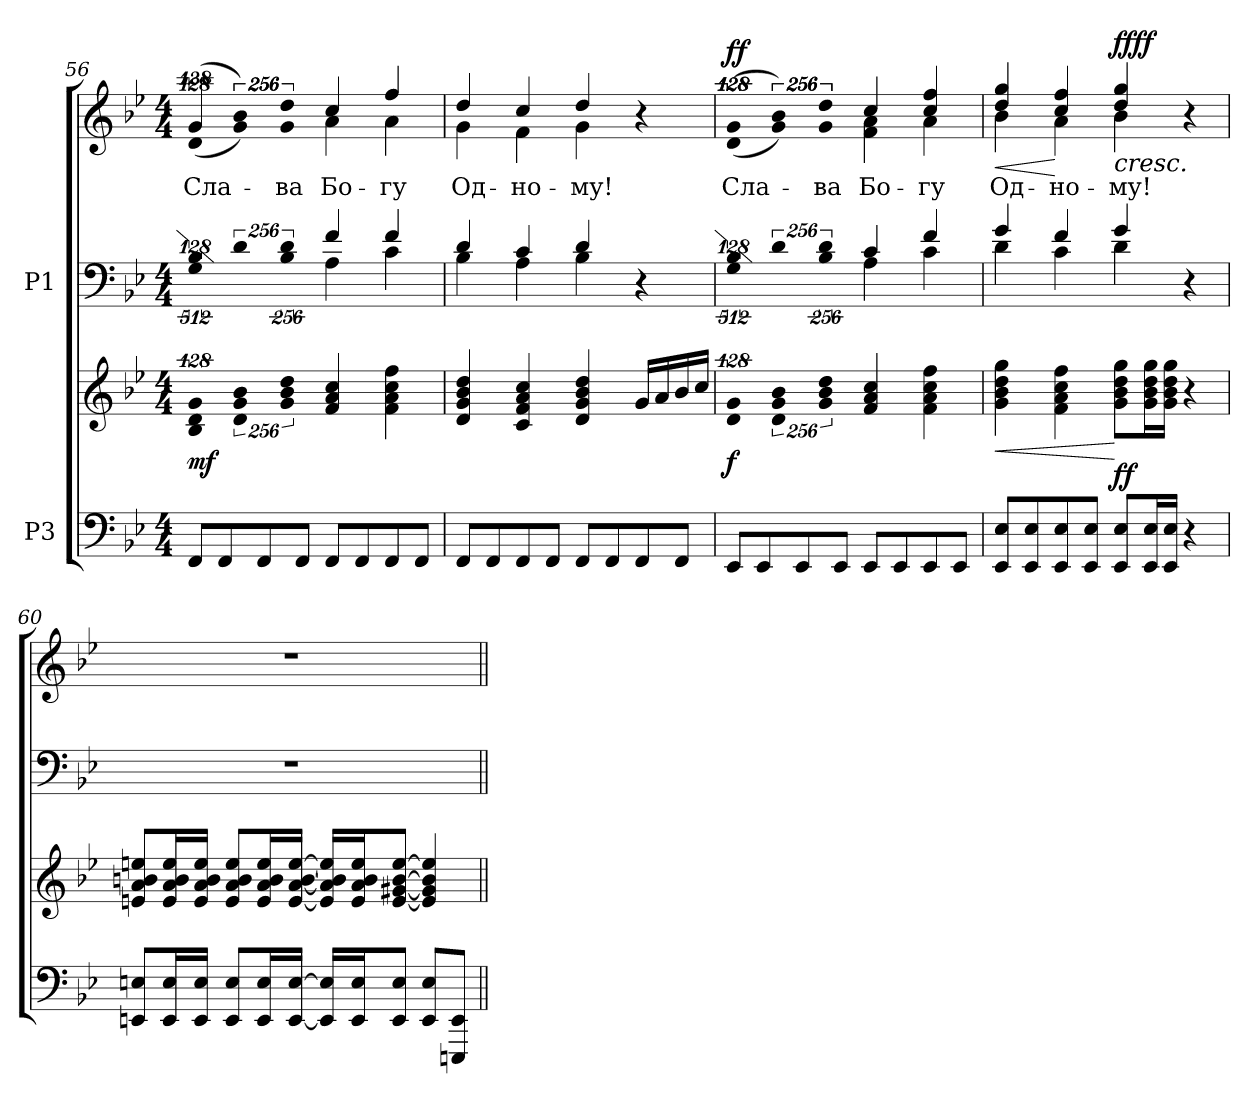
**kern	**kern	**dynam	**kern	**kern	**text	**dynam
*part2	*part2	*part2	*part1	*part1	*part1	*part1
*staff4	*staff3	*staff3/4	*staff2	*staff1	*staff1	*staff1/2
*I"P3	*	*	*I"P1	*	*	*
*clefF4	*clefG2	*	*clefF4	*clefG2	*	*
*k[b-e-]	*k[b-e-]	*	*k[b-e-]	*k[b-e-]	*	*
*B-:	*B-:	*	*B-:	*B-:	*	*
*M4/4	*M4/4	*	*M4/4	*M4/4	*	*
=56	=56	=56	=56	=56	=56	=56
*	*	*	*^	*	*	*
!	!LO:N:vis=4	!	!LO:N:vis=4	!LO:N:vis=2	!LO:N:vis=4	!	!
*	*	*	*	*	*^	*	*
!	!	!	!	!	!	!LO:N:vis=4	!LO:LY:b:color=#000000	!
8FFi/L	512%85B-i/ 512%85di 512%85gi	mf	512%85B-i/	1024%341Gi\	(512%85gi/	(512%85di\	Сла-	mf mf
8FFi/	.	.	.	.	.	.	.	.
!	!LO:N:vis=4	!	!LO:N:vis=4	!	!LO:N:vis=4	!LO:N:vis=4	!	!
.	1024%171di/ 1024%171gi 1024%171b-i	.	1024%171di/	.	1024%171b-i/)	1024%171gi\)	.	.
8FFi/	.	.	.	.	.	.	.	.
!	!LO:N:vis=4	!	!LO:N:vis=4	!LO:N:vis=4	!LO:N:vis=4	!	!	!
!	!	!	!	!	!	!LO:N:vis=4	!LO:LY:b:color=#000000	!
.	1024%171gi\ 1024%171b-i 1024%171ddi	.	1024%171di/	1024%171B-i\	1024%171ddi/	1024%171gi\	-ва	.
8FFi/J	.	.	.	.	.	.	.	.
!	!	!	!	!	!	!	!LO:LY:b:color=#000000	!
8FFi/L	4fi/ 4ai 4cci	.	4fi/	4Ai\	4cci/	4ai\	Бо-	.
8FFi/	.	.	.	.	.	.	.	.
!	!	!	!	!	!	!	!LO:LY:b:color=#000000	!
8FFi/	4fi\ 4ai 4cci 4ffi	.	4fi/	4ci\	4ffi/	4ai\	-гу	.
8FFi/J	.	.	.	.	.	.	.	.
=57	=57	=57	=57	=57	=57	=57	=57	=57
!	!	!	!	!	!	!	!LO:LY:b:color=#000000	!
8FFi/L	4di/ 4gi 4b-i 4ddi	.	4di/	4B-i\	4ddi/	4gi\	Од-	.
8FFi/	.	.	.	.	.	.	.	.
!	!	!	!	!	!	!	!LO:LY:b:color=#000000	!
8FFi/	4ci/ 4fi 4ai 4cci	.	4ci/	4Ai\	4cci/	4fi\	-но-	.
8FFi/J	.	.	.	.	.	.	.	.
!	!	!	!	!	!	!	!LO:LY:b:color=#000000	!
8FFi/L	4di/ 4gi 4b-i 4ddi	.	4di/	4B-i\	4ddi/	4gi\	-му!	.
8FFi/	.	.	.	.	.	.	.	.
8FFi/	16gi/LL	.	4r	4ryy	4r	4ryy	.	.
.	16ai/	.	.	.	.	.	.	.
8FFi/J	16b-i/	.	.	.	.	.	.	.
.	16cci/JJ	.	.	.	.	.	.	.
=58	=58	=58	=58	=58	=58	=58	=58	=58
!	!LO:N:vis=4	!	!LO:N:vis=4	!LO:N:vis=2	!LO:N:vis=4	!	!	!
!	!	!	!	!	!	!LO:N:vis=4	!LO:LY:b:color=#000000	!
8EE-i/L	512%85di/ 512%85gi	f	512%85B-i/	1024%341Gi\	(512%85gi/	(512%85di\	Сла-	f f
8EE-i/	.	.	.	.	.	.	.	.
!	!LO:N:vis=4	!	!LO:N:vis=4	!	!LO:N:vis=4	!LO:N:vis=4	!	!
.	1024%171di/ 1024%171gi 1024%171b-i	.	1024%171di/	.	1024%171b-i/)	1024%171gi\)	.	.
8EE-i/	.	.	.	.	.	.	.	.
!	!LO:N:vis=4	!	!LO:N:vis=4	!LO:N:vis=4	!LO:N:vis=4	!	!	!
!	!	!	!	!	!	!LO:N:vis=4	!LO:LY:b:color=#000000	!
.	1024%171gi\ 1024%171b-i 1024%171ddi	.	1024%171di/	1024%171B-i\	1024%171ddi/	1024%171gi\	-ва	.
8EE-i/J	.	.	.	.	.	.	.	.
!	!	!	!	!	!	!	!LO:LY:b:color=#000000	!
8EE-i/L	4fi/ 4ai 4cci	.	4ci/	4Ai\	4cci/	4fi\ 4ai	Бо-	.
8EE-i/	.	.	.	.	.	.	.	.
!	!	!	!	!	!	!	!LO:LY:b:color=#000000	!
8EE-i/	4fi\ 4ai 4cci 4ffi	.	4fi/	4ci\	4cci/ 4ffi	4ai\	-гу	.
8EE-i/J	.	.	.	.	.	.	.	.
!!LO:PB:g=z	!!
=59	=59	=59	=59	=59	=59	=59	=59	=59
!	!	!LO:HP:b	!	!	!	!	!	!
!	!	!	!	!	!	!	!LO:LY:b:color=#000000	!LO:HP:b
8EE-i/ 8E-iL	4gi\ 4b-i 4ddi 4ggi	<	4gi/	4di\	4ddi/ 4ggi	4b-i\	Од-	<
8EE-i/ 8E-i	.	.	.	.	.	.	.	.
!	!	!	!	!	!	!	!LO:LY:b:color=#000000	!
8EE-i/ 8E-i	4fi\ 4ai 4cci 4ffi	.	4fi/	4ci\	4cci/ 4ffi	4ai\	-но-	[
8EE-i/ 8E-iJ	.	.	.	.	.	.	.	.
!	!	!	!	!	!	!	!LO:LY:b:color=#000000	!LO:HP:n=1:b
8EE-i/ 8E-iL	8gi\ 8b-i 8ddi 8ggiL	[ ff	4gi/	4di\	4ddi/ 4ggi	4b-i\	-му!	[ < ff ff
16EE-i/ 16E-iL	16gi\ 16b-i 16ddi 16ggiL	.	.	.	.	.	.	.
16EE-i/ 16E-iJJ	16gi\ 16b-i 16ddi 16ggiJJ	.	.	.	.	.	.	.
4r	4r	.	4r	4ryy	4r	4ryy	.	.
*	*	*	*v	*v	*	*	*	*
*	*	*	*	*v	*v	*	*
=60	=60	=60	=60	=60	=60	=60
8EEni/ 8EniL	8eni/ 8ai 8bni 8eeniL	.	1r	1r	.	.
16EEi/ 16EiL	16ei/ 16ai 16bi 16eeiL	.	.	.	.	.
16EEi/ 16EiJJ	16ei/ 16ai 16bi 16eeiJJ	.	.	.	.	.
8EEi/ 8EiL	8ei/ 8ai 8bi 8eeiL	.	.	.	.	.
16EEi/ 16EiL	16ei/ 16ai 16bi 16eeiL	.	.	.	.	.
[<16EEi/ [>16EiJJ	[<16ei/ [<16ai [>16bi [>16eeiJJ	.	.	.	.	.
16EEi/] 16Ei]LL	16ei/] 16ai] 16bi] 16eei]LL	.	.	.	.	.
16EEi/ 16EiJ	16ei/ 16ai 16bi 16eeiJ	.	.	.	.	.
8EEi/ 8EiJ	[<8ei/ [<8g#Xi [>8bi [>8eeiJ	.	.	.	.	.
8EEi/ 8EiL	4ei/] 4g#i] 4bi] 4eei]	.	.	.	.	.
8EEEni/ 8EEiJ	.	.	.	.	.	.
=||	=||	=||	=||	=||	=||	=||
*-	*-	*-	*-	*-	*-	*-
